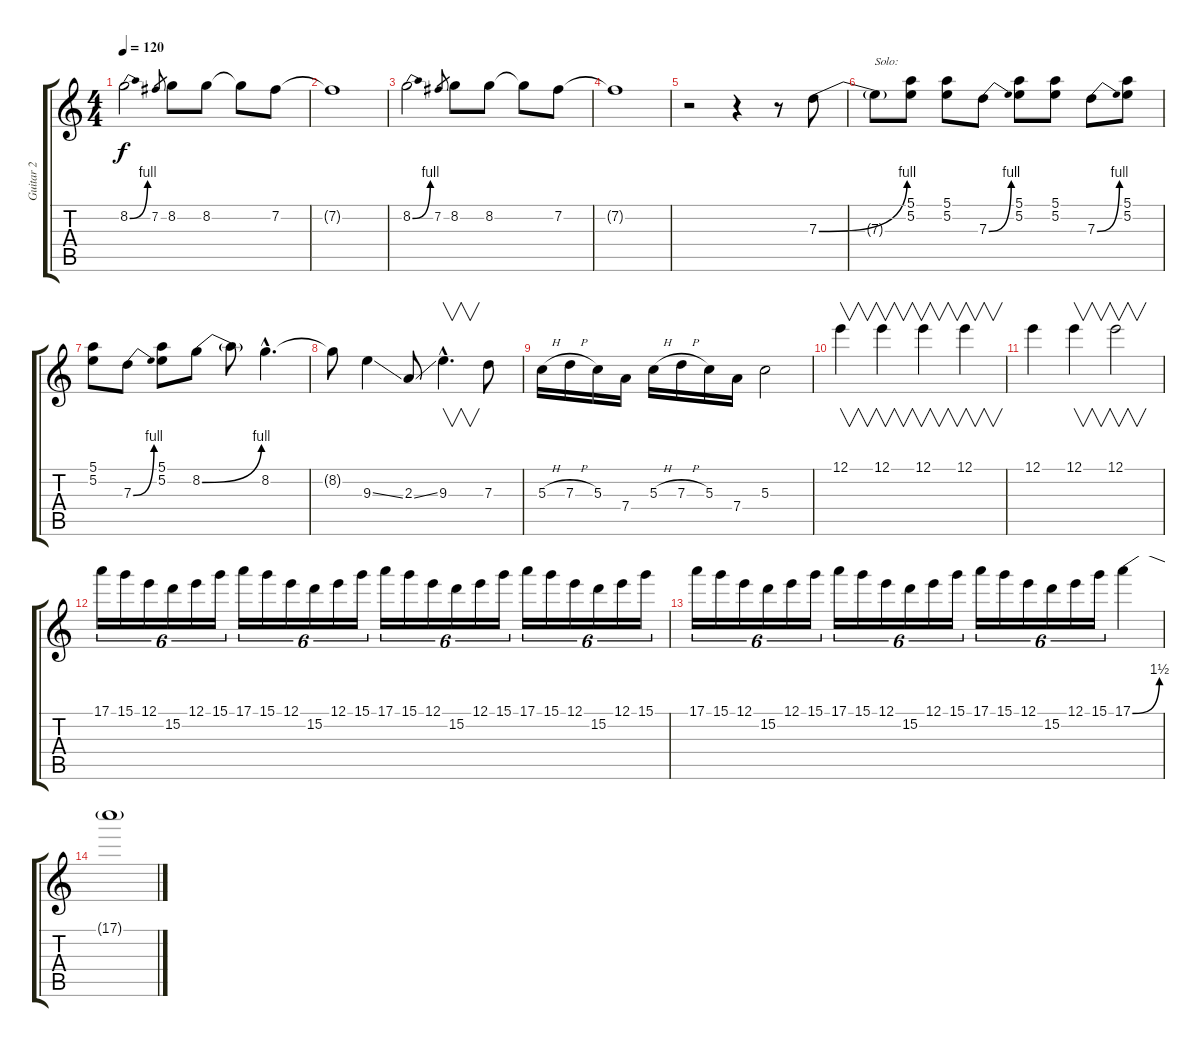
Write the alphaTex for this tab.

\track ("Guitar 2" "Guitar 2") {instrument distortionguitar}
\staff {score tabs}
\tuning (E4 B3 G3 D3 A2 E2) {hide}
\ts (4 4)
\tempo 120
\clef g2
\ks c
8.2{be (bend 0 0 60 4)}.2{dy f} 7.2.8{gr} 8.2.8 8.2.8 8.2{t}.8 7.2.8 |
7.2{t}.1 |
8.2{be (bend 0 0 60 4)}.2 7.2.8{gr} 8.2.8 8.2.8 8.2{t}.8 7.2.8 |
7.2{t}.1 |
r.2 r.4 r.8 7.3{be (bend 0 0 60 4)}.8 |
7.3{t}.8{txt "Solo:"} (5.1 5.2).8 (5.1 5.2).8 7.3{be (bend 0 0 60 4)}.8 (5.1 5.2).8 (5.1 5.2).8 7.3{be (bend 0 0 60 4)}.8 (5.1 5.2).8 |
(5.1 5.2).8 7.3{be (bend 0 0 60 4)}.8 (5.1 5.2).8 8.2{be (bend 0 0 60 4)}.8 8.2{t}.8 8.2{hac}.4{d} |
8.2{t}.8 9.3{ss}.4 2.3{ss}.8 9.3{hac}.4{v d} 7.3.8 |
5.3{h}.16 7.3{h}.16 5.3.16 7.4.16 5.3{h}.16 7.3{h}.16 5.3.16 7.4.16 5.3.2 |
12.1.4{v} 12.1.4{v} 12.1.4{v} 12.1.4{v} |
12.1.4 12.1.4{v} 12.1.2{v} |
17.1.16{tu (6 4)} 15.1.16{tu (6 4)} 12.1.16{tu (6 4)} 15.2.16{tu (6 4)} 12.1.16{tu (6 4)} 15.1.16{tu (6 4)} 17.1.16{tu (6 4)} 15.1.16{tu (6 4)} 12.1.16{tu (6 4)} 15.2.16{tu (6 4)} 12.1.16{tu (6 4)} 15.1.16{tu (6 4)} 17.1.16{tu (6 4)} 15.1.16{tu (6 4)} 12.1.16{tu (6 4)} 15.2.16{tu (6 4)} 12.1.16{tu (6 4)} 15.1.16{tu (6 4)} 17.1.16{tu (6 4)} 15.1.16{tu (6 4)} 12.1.16{tu (6 4)} 15.2.16{tu (6 4)} 12.1.16{tu (6 4)} 15.1.16{tu (6 4)} |
17.1.16{tu (6 4)} 15.1.16{tu (6 4)} 12.1.16{tu (6 4)} 15.2.16{tu (6 4)} 12.1.16{tu (6 4)} 15.1.16{tu (6 4)} 17.1.16{tu (6 4)} 15.1.16{tu (6 4)} 12.1.16{tu (6 4)} 15.2.16{tu (6 4)} 12.1.16{tu (6 4)} 15.1.16{tu (6 4)} 17.1.16{tu (6 4)} 15.1.16{tu (6 4)} 12.1.16{tu (6 4)} 15.2.16{tu (6 4)} 12.1.16{tu (6 4)} 15.1.16{tu (6 4)} 17.1{be (bend 0 0 60 6)}.4 |
17.1{t}.1
